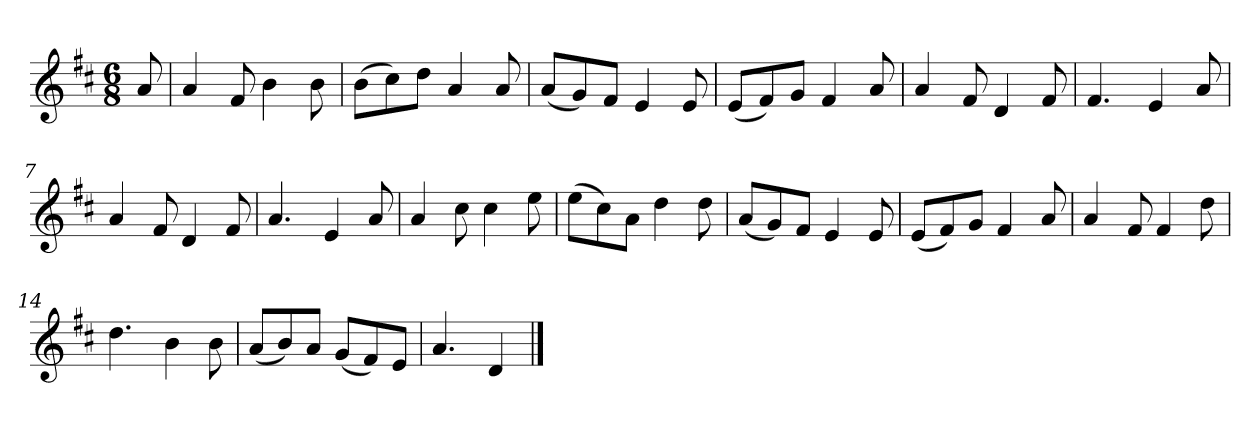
**kern
*part1
*staff1
*k[f#c#]
*M6/8
*MM120
=
8a
=1
4a
8f#
4b
8b
=2
(8bL
8cc#)
8ddJ
4a
8a
=3
(8aL
8g)
8f#J
4e
8e
=4
(8eL
8f#)
8gJ
4f#
8a
=5
4a
8f#
4d
8f#
=6
4.f#
4e
8a
=7
4a
8f#
4d
8f#
=8
4.a
4e
8a
=9
4a
8cc#
4cc#
8ee
=10
(8eeL
8cc#)
8aJ
4dd
8dd
=11
(8aL
8g)
8f#J
4e
8e
=12
(8eL
8f#)
8gJ
4f#
8a
=13
4a
8f#
4f#
8dd
=14
4.dd
4b
8b
=15
(8aL
8b)
8aJ
(8gL
8f#)
8eJ
=16
4.a
4d
==
*-
